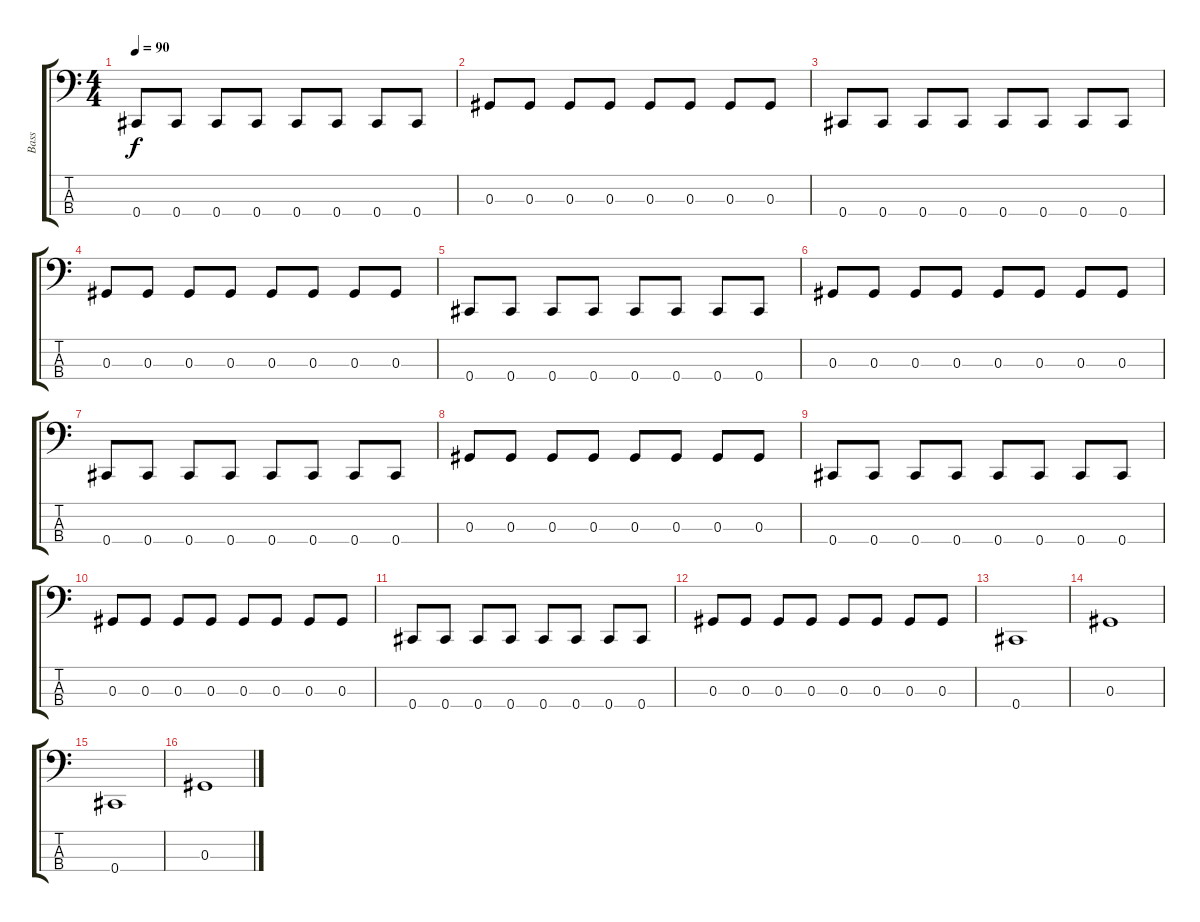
\track ("Bass" "Bass") {instrument electricbasspick}
\staff {score tabs}
\tuning (Gb2 Db2 Ab1 Db1) {hide}
\ts (4 4)
\tempo 90
\clef f4
\ks c
0.4.8{dy f} 0.4.8 0.4.8 0.4.8 0.4.8 0.4.8 0.4.8 0.4.8 |
0.3.8 0.3.8 0.3.8 0.3.8 0.3.8 0.3.8 0.3.8 0.3.8 |
0.4.8 0.4.8 0.4.8 0.4.8 0.4.8 0.4.8 0.4.8 0.4.8 |
0.3.8 0.3.8 0.3.8 0.3.8 0.3.8 0.3.8 0.3.8 0.3.8 |
0.4.8 0.4.8 0.4.8 0.4.8 0.4.8 0.4.8 0.4.8 0.4.8 |
0.3.8 0.3.8 0.3.8 0.3.8 0.3.8 0.3.8 0.3.8 0.3.8 |
0.4.8 0.4.8 0.4.8 0.4.8 0.4.8 0.4.8 0.4.8 0.4.8 |
0.3.8 0.3.8 0.3.8 0.3.8 0.3.8 0.3.8 0.3.8 0.3.8 |
0.4.8 0.4.8 0.4.8 0.4.8 0.4.8 0.4.8 0.4.8 0.4.8 |
0.3.8 0.3.8 0.3.8 0.3.8 0.3.8 0.3.8 0.3.8 0.3.8 |
0.4.8 0.4.8 0.4.8 0.4.8 0.4.8 0.4.8 0.4.8 0.4.8 |
0.3.8 0.3.8 0.3.8 0.3.8 0.3.8 0.3.8 0.3.8 0.3.8 |
0.4.1 |
0.3.1 |
0.4.1 |
0.3.1
